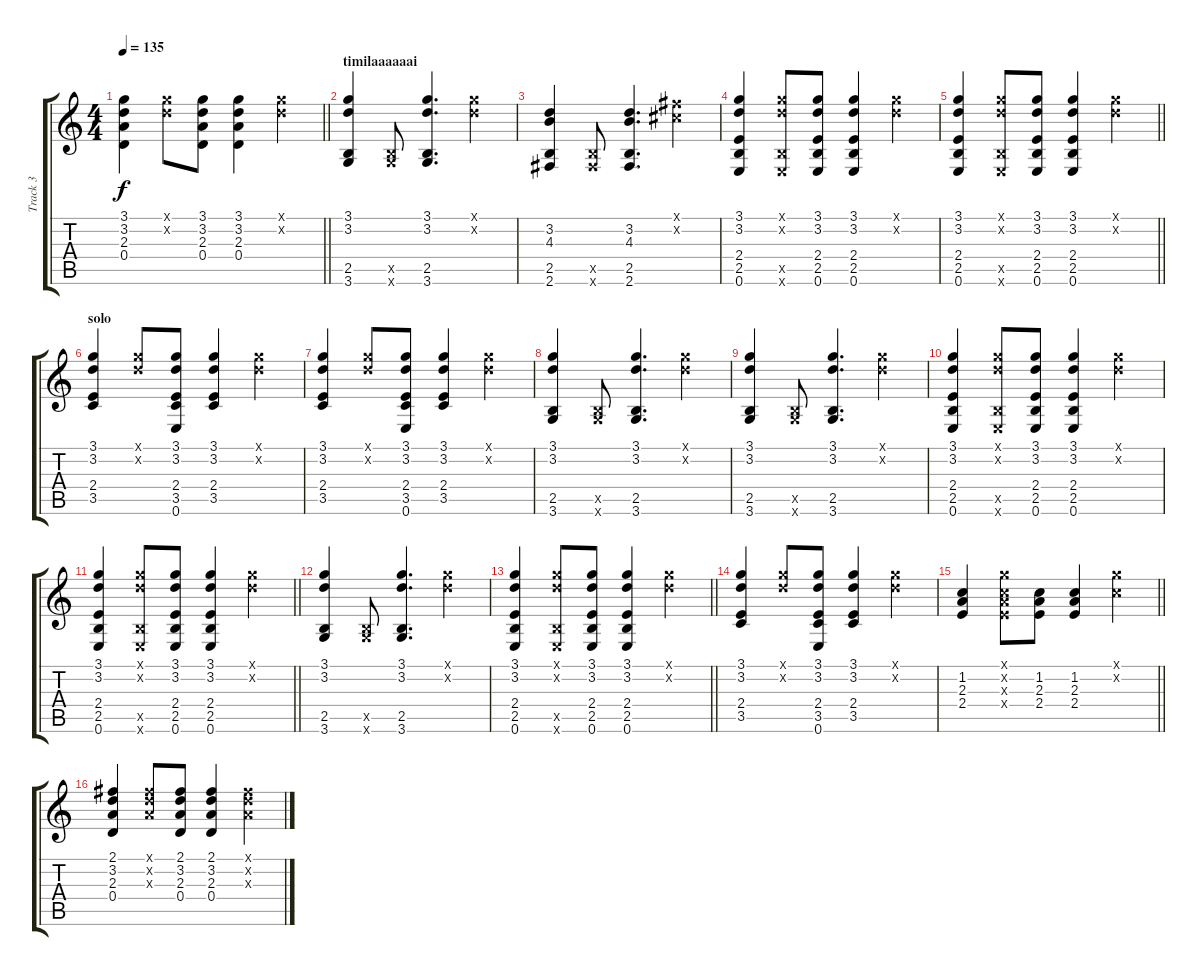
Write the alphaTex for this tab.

\track ("Track 3" "Track 3") {instrument acousticguitarsteel}
\staff {score tabs}
\tuning (E4 B3 G3 D3 A2 E2) {hide}
\ts (4 4)
\tempo 135
\clef g2
\barLineRight lightlight
\ks c
(3.1 3.2 2.3 0.4).4{dy f} (3.1{x} 3.2{x}).8 (3.1 3.2 2.3 0.4).8 (3.1 3.2 2.3 0.4).4 (3.1{x} 3.2{x}).4 |
\section ("" "timilaaaaaai")
(3.1 3.2 2.5 3.6).4 (2.5{x} 3.6{x}).8 (3.1 3.2 2.5 3.6).4{d} (3.1{x} 3.2{x}).4 |
(3.2 4.3 2.5 2.6).4 (2.5{x} 2.6{x}).8 (3.2 4.3 2.5 2.6).4{d} (2.1{x} 2.2{x}).4 |
(3.1 3.2 2.4 2.5 0.6).4 (3.1{x} 3.2{x} 2.5{x} 0.6{x}).8 (3.1 3.2 2.4 2.5 0.6).8 (3.1 3.2 2.4 2.5 0.6).4 (3.1{x} 3.2{x}).4 |
\barLineRight lightlight
(3.1 3.2 2.4 2.5 0.6).4 (3.1{x} 3.2{x} 2.5{x} 0.6{x}).8 (3.1 3.2 2.4 2.5 0.6).8 (3.1 3.2 2.4 2.5 0.6).4 (3.1{x} 3.2{x}).4 |
\section ("" "solo")
(3.1 3.2 2.4 3.5).4 (3.1{x} 3.2{x}).8 (3.1 3.2 2.4 3.5 0.6).8 (3.1 3.2 2.4 3.5).4 (3.1{x} 3.2{x}).4 |
(3.1 3.2 2.4 3.5).4 (3.1{x} 3.2{x}).8 (3.1 3.2 2.4 3.5 0.6).8 (3.1 3.2 2.4 3.5).4 (3.1{x} 3.2{x}).4 |
(3.1 3.2 2.5 3.6).4 (2.5{x} 3.6{x}).8 (3.1 3.2 2.5 3.6).4{d} (3.1{x} 3.2{x}).4 |
(3.1 3.2 2.5 3.6).4 (2.5{x} 3.6{x}).8 (3.1 3.2 2.5 3.6).4{d} (3.1{x} 3.2{x}).4 |
(3.1 3.2 2.4 2.5 0.6).4 (3.1{x} 3.2{x} 2.5{x} 0.6{x}).8 (3.1 3.2 2.4 2.5 0.6).8 (3.1 3.2 2.4 2.5 0.6).4 (3.1{x} 3.2{x}).4 |
\barLineRight lightlight
(3.1 3.2 2.4 2.5 0.6).4 (3.1{x} 3.2{x} 2.5{x} 0.6{x}).8 (3.1 3.2 2.4 2.5 0.6).8 (3.1 3.2 2.4 2.5 0.6).4 (3.1{x} 3.2{x}).4 |
(3.1 3.2 2.5 3.6).4 (2.5{x} 3.6{x}).8 (3.1 3.2 2.5 3.6).4{d} (3.1{x} 3.2{x}).4 |
\barLineRight lightlight
(3.1 3.2 2.4 2.5 0.6).4 (3.1{x} 3.2{x} 2.5{x} 0.6{x}).8 (3.1 3.2 2.4 2.5 0.6).8 (3.1 3.2 2.4 2.5 0.6).4 (3.1{x} 3.2{x}).4 |
(3.1 3.2 2.4 3.5).4 (3.1{x} 3.2{x}).8 (3.1 3.2 2.4 3.5 0.6).8 (3.1 3.2 2.4 3.5).4 (3.1{x} 3.2{x}).4 |
\barLineRight lightlight
(1.2 2.3 2.4).4 (3.1{x} 1.2{x} 2.3{x} 2.4{x}).8 (1.2 2.3 2.4).8 (1.2 2.3 2.4).4 (3.1{x} 1.2{x}).4 |
(2.1 3.2 2.3 0.4).4 (2.1{x} 3.2{x} 2.3{x}).8 (2.1 3.2 2.3 0.4).8 (2.1 3.2 2.3 0.4).4 (2.1{x} 3.2{x} 2.3{x}).4
